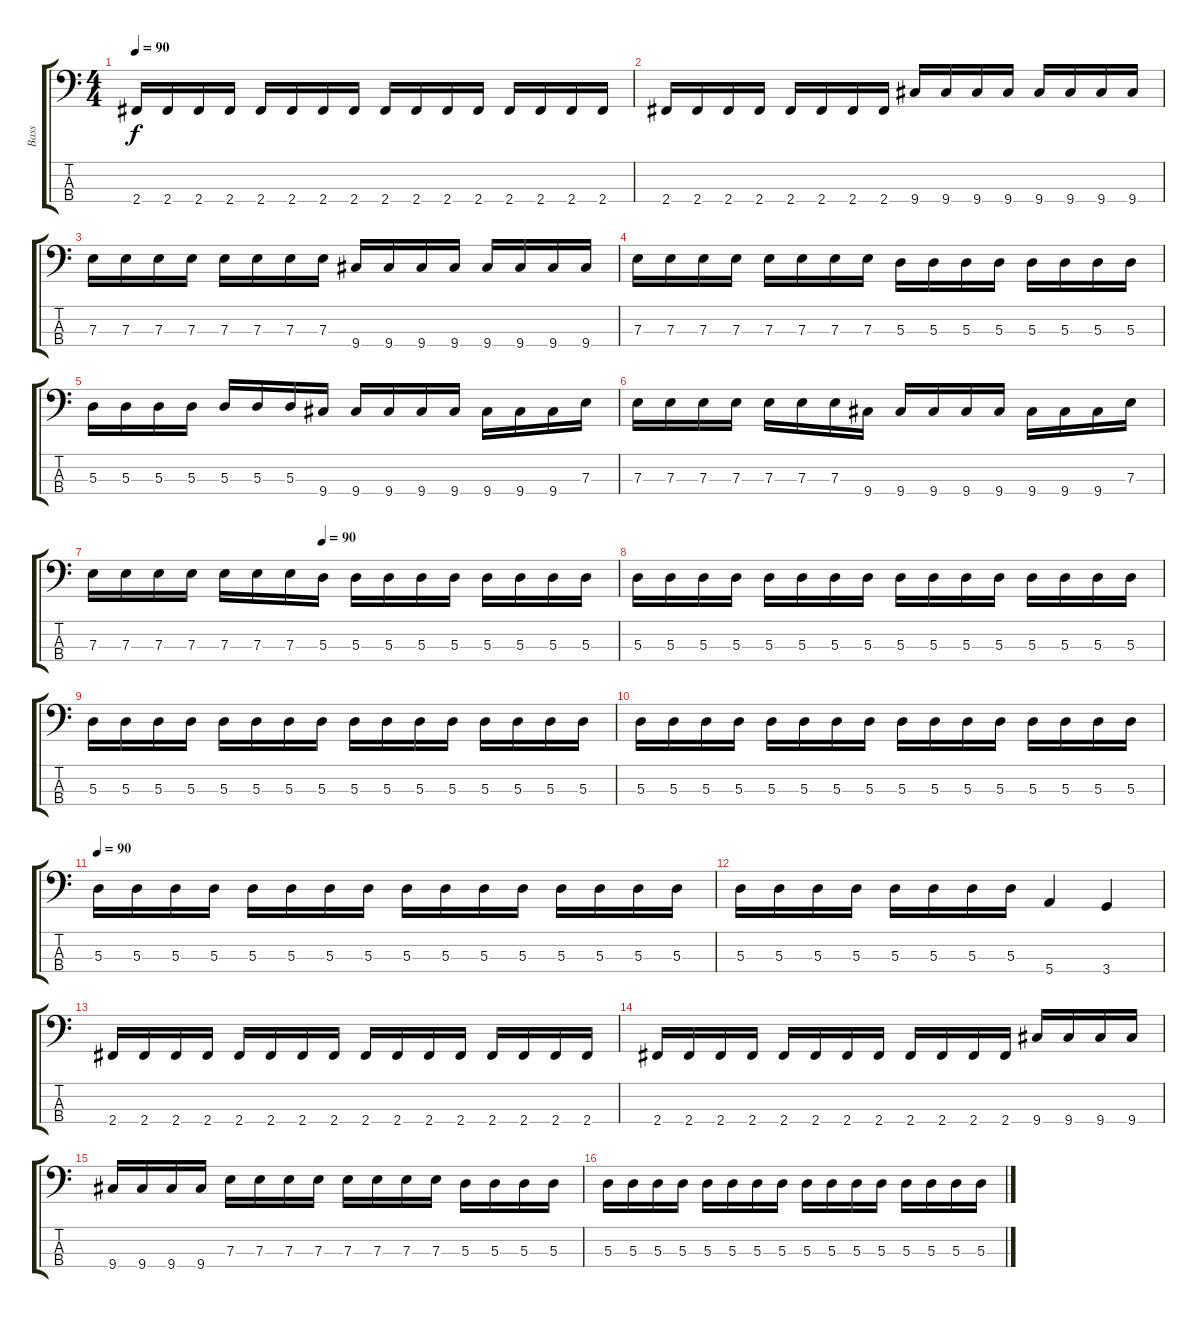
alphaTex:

\track ("Bass" "Bass") {instrument electricbassfinger}
\staff {score tabs}
\tuning (G2 D2 A1 E1) {hide}
\ts (4 4)
\tempo 90
\clef f4
\ks c
2.4.16{dy f} 2.4.16 2.4.16 2.4.16 2.4.16 2.4.16 2.4.16 2.4.16 2.4.16 2.4.16 2.4.16 2.4.16 2.4.16 2.4.16 2.4.16 2.4.16 |
2.4.16 2.4.16 2.4.16 2.4.16 2.4.16 2.4.16 2.4.16 2.4.16 9.4.16 9.4.16 9.4.16 9.4.16 9.4.16 9.4.16 9.4.16 9.4.16 |
7.3.16 7.3.16 7.3.16 7.3.16 7.3.16 7.3.16 7.3.16 7.3.16 9.4.16 9.4.16 9.4.16 9.4.16 9.4.16 9.4.16 9.4.16 9.4.16 |
7.3.16 7.3.16 7.3.16 7.3.16 7.3.16 7.3.16 7.3.16 7.3.16 5.3.16 5.3.16 5.3.16 5.3.16 5.3.16 5.3.16 5.3.16 5.3.16 |
5.3.16 5.3.16 5.3.16 5.3.16 5.3.16 5.3.16 5.3.16 9.4.16 9.4.16 9.4.16 9.4.16 9.4.16 9.4.16 9.4.16 9.4.16 7.3.16 |
7.3.16 7.3.16 7.3.16 7.3.16 7.3.16 7.3.16 7.3.16 9.4.16 9.4.16 9.4.16 9.4.16 9.4.16 9.4.16 9.4.16 9.4.16 7.3.16 |
\tempo (90 0.4375)
7.3.16 7.3.16 7.3.16 7.3.16 7.3.16 7.3.16 7.3.16 5.3.16 5.3.16 5.3.16 5.3.16 5.3.16 5.3.16 5.3.16 5.3.16 5.3.16 |
5.3.16 5.3.16 5.3.16 5.3.16 5.3.16 5.3.16 5.3.16 5.3.16 5.3.16 5.3.16 5.3.16 5.3.16 5.3.16 5.3.16 5.3.16 5.3.16 |
5.3.16 5.3.16 5.3.16 5.3.16 5.3.16 5.3.16 5.3.16 5.3.16 5.3.16 5.3.16 5.3.16 5.3.16 5.3.16 5.3.16 5.3.16 5.3.16 |
5.3.16 5.3.16 5.3.16 5.3.16 5.3.16 5.3.16 5.3.16 5.3.16 5.3.16 5.3.16 5.3.16 5.3.16 5.3.16 5.3.16 5.3.16 5.3.16 |
\tempo 90
5.3.16 5.3.16 5.3.16 5.3.16 5.3.16 5.3.16 5.3.16 5.3.16 5.3.16 5.3.16 5.3.16 5.3.16 5.3.16 5.3.16 5.3.16 5.3.16 |
5.3.16 5.3.16 5.3.16 5.3.16 5.3.16 5.3.16 5.3.16 5.3.16 5.4.4 3.4.4 |
2.4.16 2.4.16 2.4.16 2.4.16 2.4.16 2.4.16 2.4.16 2.4.16 2.4.16 2.4.16 2.4.16 2.4.16 2.4.16 2.4.16 2.4.16 2.4.16 |
2.4.16 2.4.16 2.4.16 2.4.16 2.4.16 2.4.16 2.4.16 2.4.16 2.4.16 2.4.16 2.4.16 2.4.16 9.4.16 9.4.16 9.4.16 9.4.16 |
9.4.16 9.4.16 9.4.16 9.4.16 7.3.16 7.3.16 7.3.16 7.3.16 7.3.16 7.3.16 7.3.16 7.3.16 5.3.16 5.3.16 5.3.16 5.3.16 |
5.3.16 5.3.16 5.3.16 5.3.16 5.3.16 5.3.16 5.3.16 5.3.16 5.3.16 5.3.16 5.3.16 5.3.16 5.3.16 5.3.16 5.3.16 5.3.16
